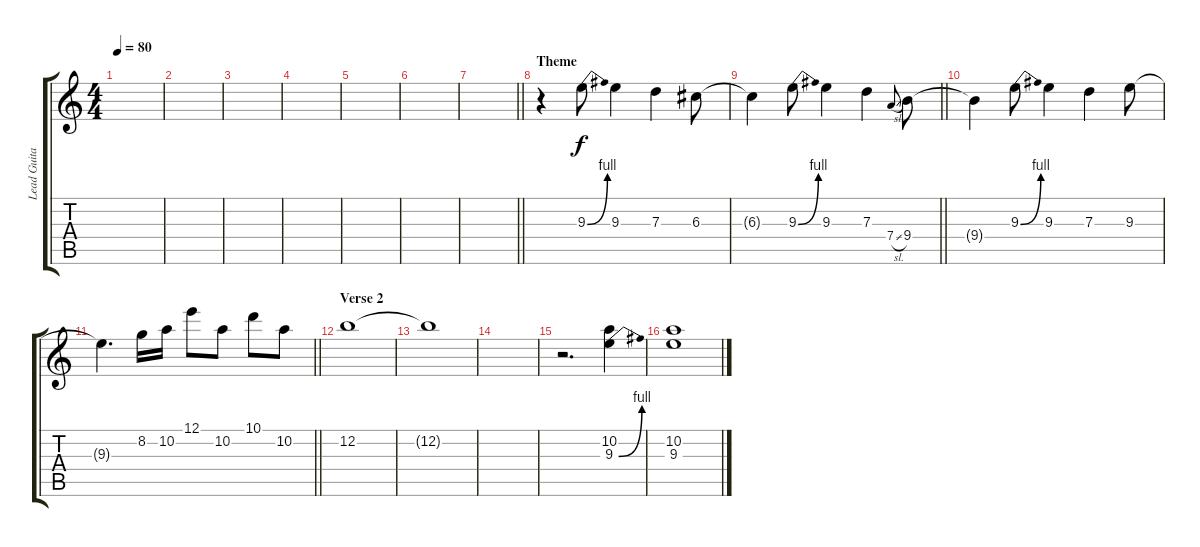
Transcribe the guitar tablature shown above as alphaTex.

\track ("Lead Guitar" "Lead Guita") {instrument overdrivenguitar}
\staff {score tabs}
\tuning (E4 B3 G3 D3 A2 E2) {hide}
\ts (4 4)
\tempo 80
\clef g2
\ks c
|
|
|
|
|
|
\barLineRight lightlight
|
\section ("" "Theme")
r.4 9.3{be (bend 0 0 60 4)}.8 9.3.4 7.3.4 6.3.8 |
\barLineRight lightlight
6.3{t}.4 9.3{be (bend 0 0 60 4)}.8 9.3.4 7.3.4 7.4{sl}.8{gr onbeat} 9.4.8 |
9.4{t}.4 9.3{be (bend 0 0 60 4)}.8 9.3.4 7.3.4 9.3.8 |
\barLineRight lightlight
9.3{t}.4{d} 8.2.16 10.2.16 12.1.8 10.2.8 10.1.8 10.2.8 |
\section ("" "Verse 2")
12.2.1 |
12.2{t}.1 |
|
r.2{d} (10.2 9.3{be (bend 0 0 60 4)}).4 |
(10.2 9.3).1
